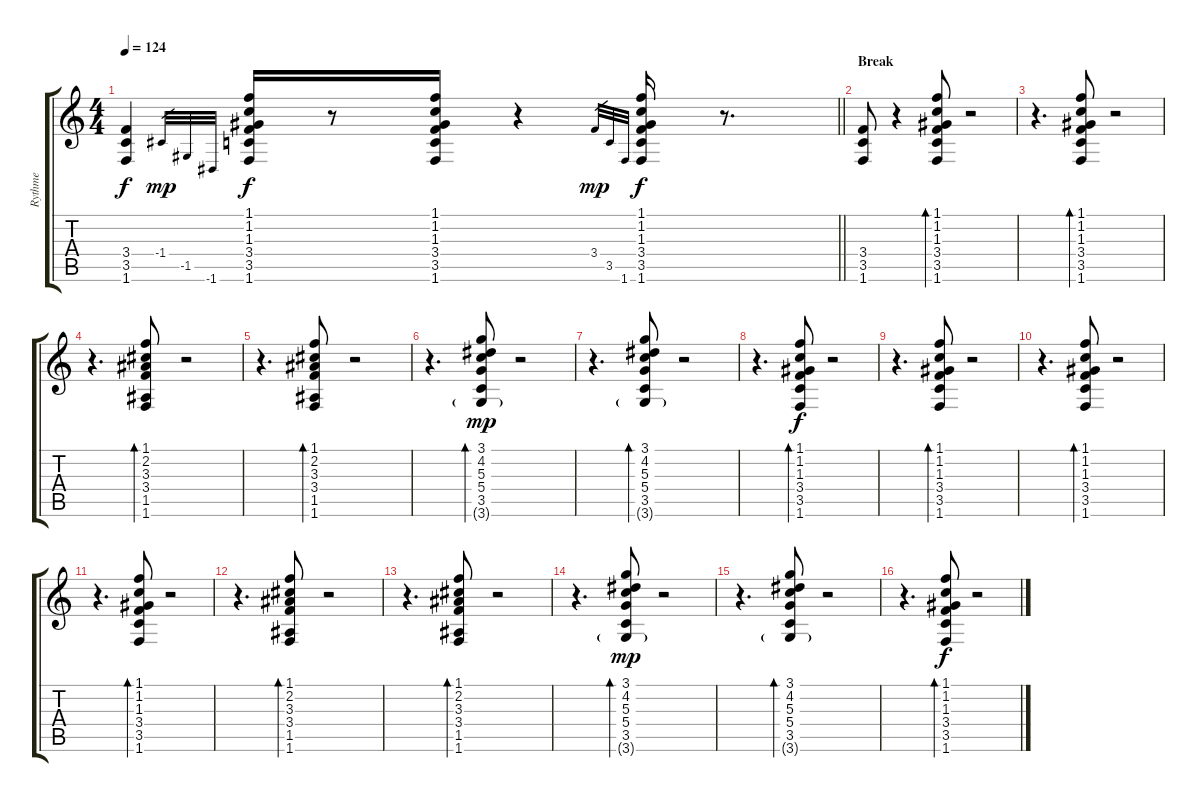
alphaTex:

\track ("Rythme" "Rythme") {instrument acousticguitarnylon}
\staff {score tabs}
\tuning (E4 B3 G3 D3 A2 E2) {hide}
\ts (4 4)
\tempo 124
\clef g2
\barLineRight lightlight
\ks c
(3.4 3.5 1.6).4{dy f} -1.4.32{gr dy mp} -1.5.32{gr} -1.6.32{gr} (1.1 1.2 1.3 3.4 3.5 1.6).16{dy f} r.8 (1.1 1.2 1.3 3.4 3.5 1.6).16 r.4 3.4.32{gr dy mp} 3.5.32{gr} 1.6.32{gr} (1.1 1.2 1.3 3.4 3.5 1.6).16{dy f} r.8{d} |
\section ("" "Break")
(3.4 3.5 1.6).8{volume 11} r.4 (1.1 1.2 1.3 3.4 3.5 1.6).8{bd 60} r.2 |
r.4{d} (1.1 1.2 1.3 3.4 3.5 1.6).8{bd 60} r.2 |
r.4{d} (1.1 2.2 3.3 3.4 1.5 1.6).8{bd 60} r.2 |
r.4{d} (1.1 2.2 3.3 3.4 1.5 1.6).8{bd 60} r.2 |
r.4{d} (3.1 4.2 5.3 5.4 3.5 3.6{g}).8{bd 60 dy mp} r.2 |
r.4{d} (3.1 4.2 5.3 5.4 3.5 3.6{g}).8{bd 60} r.2 |
r.4{d} (1.1 1.2 1.3 3.4 3.5 1.6).8{bd 60 dy f} r.2 |
r.4{d} (1.1 1.2 1.3 3.4 3.5 1.6).8{bd 60} r.2 |
r.4{d} (1.1 1.2 1.3 3.4 3.5 1.6).8{bd 60} r.2 |
r.4{d} (1.1 1.2 1.3 3.4 3.5 1.6).8{bd 60} r.2 |
r.4{d} (1.1 2.2 3.3 3.4 1.5 1.6).8{bd 60} r.2 |
r.4{d} (1.1 2.2 3.3 3.4 1.5 1.6).8{bd 60} r.2 |
r.4{d} (3.1 4.2 5.3 5.4 3.5 3.6{g}).8{bd 60 dy mp} r.2 |
r.4{d} (3.1 4.2 5.3 5.4 3.5 3.6{g}).8{bd 60} r.2 |
r.4{d} (1.1 1.2 1.3 3.4 3.5 1.6).8{bd 60 dy f} r.2
